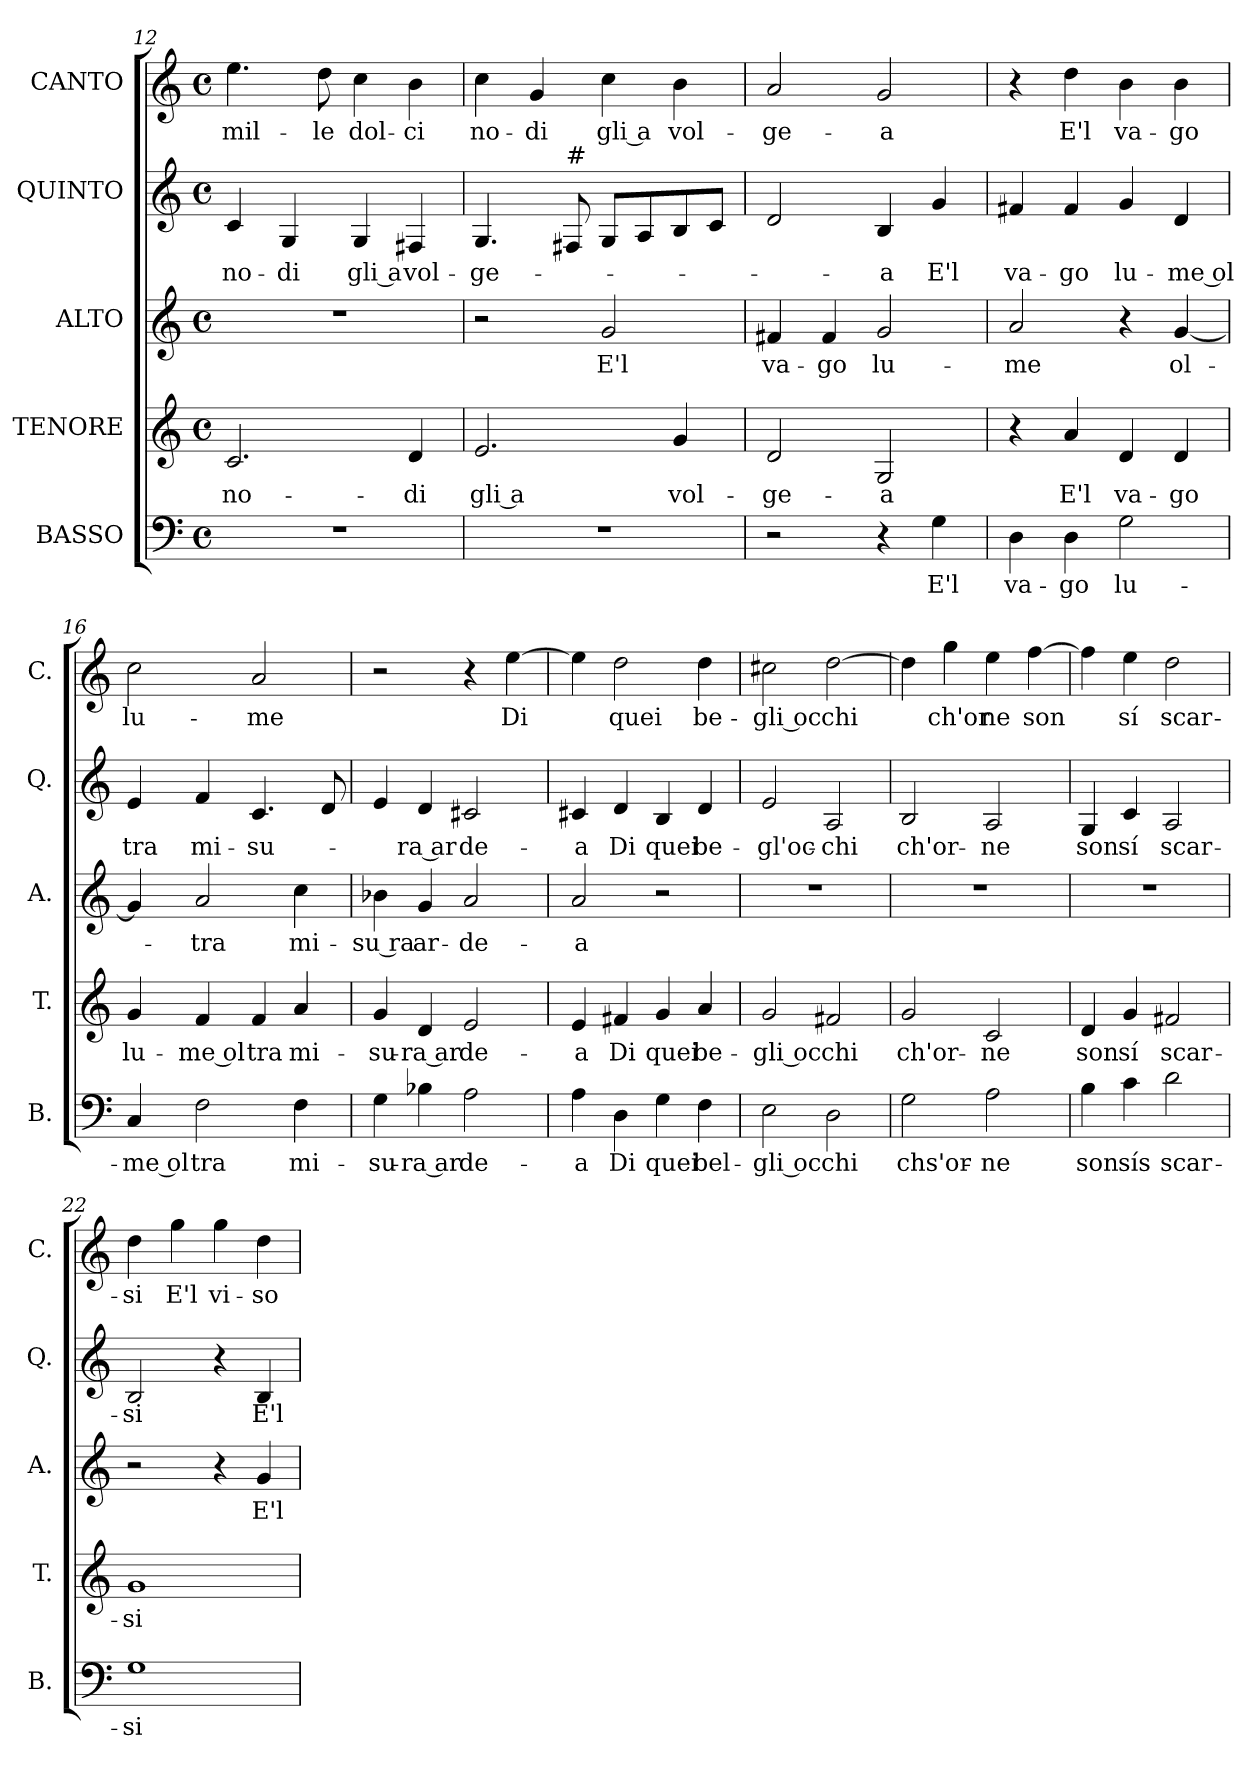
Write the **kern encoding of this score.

**kern	**text	**kern	**text	**kern	**text	**kern	**text	**kern	**text
*part5	*part5	*part4	*part4	*part3	*part3	*part2	*part2	*part1	*part1
*staff5	*staff5	*staff4	*staff4	*staff3	*staff3	*staff2	*staff2	*staff1	*staff1
*I"BASSO	*	*I"TENORE	*	*I"ALTO	*	*I"QUINTO	*	*I"CANTO	*
*I'B.	*	*I'T.	*	*I'A.	*	*I'Q.	*	*I'C.	*
*clefF4	*	*clefG2	*	*clefG2	*	*clefG2	*	*clefG2	*
*k[]	*	*k[]	*	*k[]	*	*k[]	*	*k[]	*
*C:	*	*C:	*	*C:	*	*C:	*	*C:	*
*M4/4	*	*M4/4	*	*M4/4	*	*M4/4	*	*M4/4	*
*met(c)	*	*met(c)	*	*met(c)	*	*met(c)	*	*met(c)	*
=12	=12	=12	=12	=12	=12	=12	=12	=12	=12
1r	.	2.c	no-	1r	.	4c	no-	4.ee	mil-
.	.	.	.	.	.	4G	-di	.	.
.	.	.	.	.	.	.	.	8dd	-le
.	.	.	.	.	.	4G	gli a	4cc	dol-
.	.	4d	-di	.	.	4F#	-vol-	4b	-ci
!!LO:PB:g=z
=13	=13	=13	=13	=13	=13	=13	=13	=13	=13
1r	.	2.e	gli a	2r	.	4.G	-ge-	4cc	no-
.	.	.	.	.	.	.	.	4g	-di
!	!	!	!	!	!	!LO:TX:t=#	!	!	!
.	.	.	.	.	.	8F#	.	.	.
.	.	.	.	2g	E'l	8GL	.	4cc	gli a
.	.	.	.	.	.	8A	.	.	.
.	.	4g	-vol-	.	.	8B	.	4b	-vol-
.	.	.	.	.	.	8cJ	.	.	.
=14	=14	=14	=14	=14	=14	=14	=14	=14	=14
2r	.	2d	-ge-	4f#	va-	2d	.	2a	-ge-
.	.	.	.	4f#	-go	.	.	.	.
4r	.	2G	-a	2g	lu-	4B	-a	2g	-a
4G	E'l	.	.	.	.	4g	E'l	.	.
=15	=15	=15	=15	=15	=15	=15	=15	=15	=15
4D	va-	4r	.	2a	-me	4f#	va-	4r	.
4D	-go	4a	E'l	.	.	4f#	-go	4dd	E'l
2G	lu-	4d	va-	4r	.	4g	lu-	4b	va-
.	.	4d	-go	[4g	ol-	4d	-me ol	4b	-go
=16	=16	=16	=16	=16	=16	=16	=16	=16	=16
4C	-me ol	4g	lu-	4g]	.	4e	-tra	2cc	lu-
2F	-tra	4f	-me ol	2a	-tra	4f	mi-	.	.
.	.	4f	-tra	.	.	4.c	-su-	2a	-me
4F	mi-	4a	mi-	4cc	mi-	.	.	.	.
.	.	.	.	.	.	8d	.	.	.
=17	=17	=17	=17	=17	=17	=17	=17	=17	=17
4G	-su-	4g	-su-	4b-	-su ra	4e	.	2r	.
4B-	-ra ar	4d	-ra ar	4g	ar-	4d	-ra ar	.	.
2A	-de-	2e	-de-	2a	-de-	2c#	-de-	4r	.
.	.	.	.	.	.	.	.	[4ee	Di
=18	=18	=18	=18	=18	=18	=18	=18	=18	=18
4A	-a	4e	-a	2a	-a	4c#	-a	4ee]	.
4D	Di	4f#	Di	.	.	4d	Di	2dd	quei
4G	quei	4g	quei	2r	.	4B	quei	.	.
4F	bel-	4a	be-	.	.	4d	be-	4dd	be-
!!LO:LB:g=z
=19	=19	=19	=19	=19	=19	=19	=19	=19	=19
2E	-gli oc	2g	-gli oc	1r	.	2e	-gl'oc-	2cc#	-gli oc
2D	-chi	2f#	-chi	.	.	2A	-chi	[2dd	-chi
=20	=20	=20	=20	=20	=20	=20	=20	=20	=20
2G	chs'or-	2g	ch'or-	1r	.	2B	ch'or-	4dd]	.
.	.	.	.	.	.	.	.	4gg	ch'or
2A	-ne	2c	-ne	.	.	2A	-ne	4ee	ne
.	.	.	.	.	.	.	.	[4ff	son
=21	=21	=21	=21	=21	=21	=21	=21	=21	=21
4B	son	4d	son	1r	.	4G	son	4ff]	.
4c	sís	4g	sí	.	.	4c	sí	4ee	sí
2d	scar-	2f#	scar-	.	.	2A	scar-	2dd	scar-
=22	=22	=22	=22	=22	=22	=22	=22	=22	=22
1G	-si	1g	-si	2r	.	2B	-si	4dd	-si
.	.	.	.	.	.	.	.	4gg	E'l
.	.	.	.	4r	.	4r	.	4gg	vi-
.	.	.	.	4g	E'l	4B	E'l	4dd	-so
=	=	=	=	=	=	=	=	=	=
*-	*-	*-	*-	*-	*-	*-	*-	*-	*-
